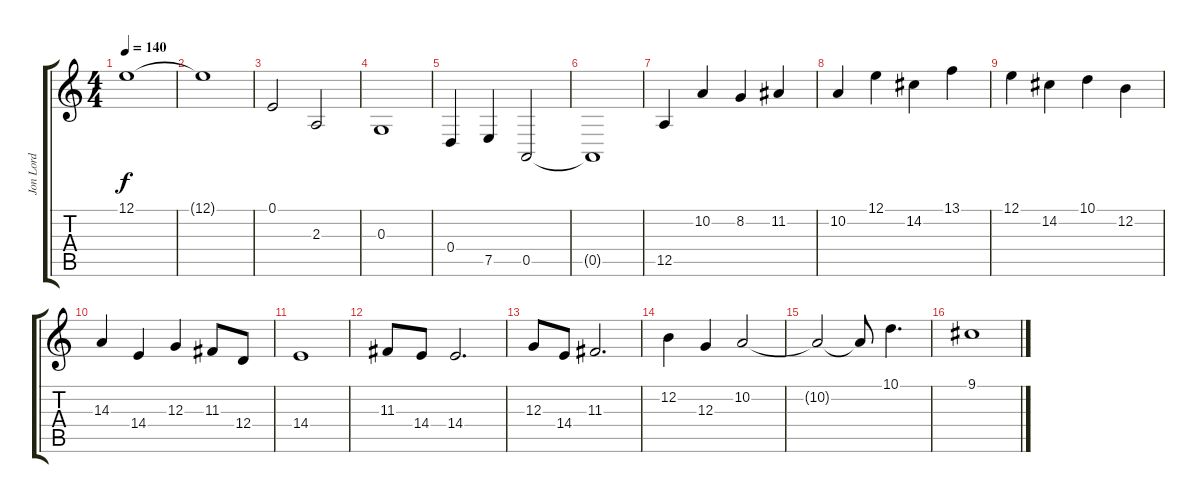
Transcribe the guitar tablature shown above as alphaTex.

\track ("Jon Lord" "Jon Lord") {instrument drawbarorgan}
\staff {score tabs}
\tuning (E4 B3 G3 D3 A2 E2) {hide}
\ts (4 4)
\tempo 140
\clef g2
\ks c
12.1.1{dy f} |
12.1{t}.1 |
0.1.2 2.3.2 |
0.3.1 |
0.4.4 7.5.4 0.5.2 |
0.5{t}.1 |
12.5.4 10.2.4 8.2.4 11.2.4 |
10.2.4 12.1.4 14.2.4 13.1.4 |
12.1.4 14.2.4 10.1.4 12.2.4 |
14.3.4 14.4.4 12.3.4 11.3.8 12.4.8 |
14.4.1 |
11.3.8 14.4.8 14.4.2{d} |
12.3.8 14.4.8 11.3.2{d} |
12.2.4 12.3.4 10.2.2 |
10.2{t}.2 10.2{t}.8 10.1.4{d} |
9.1.1
